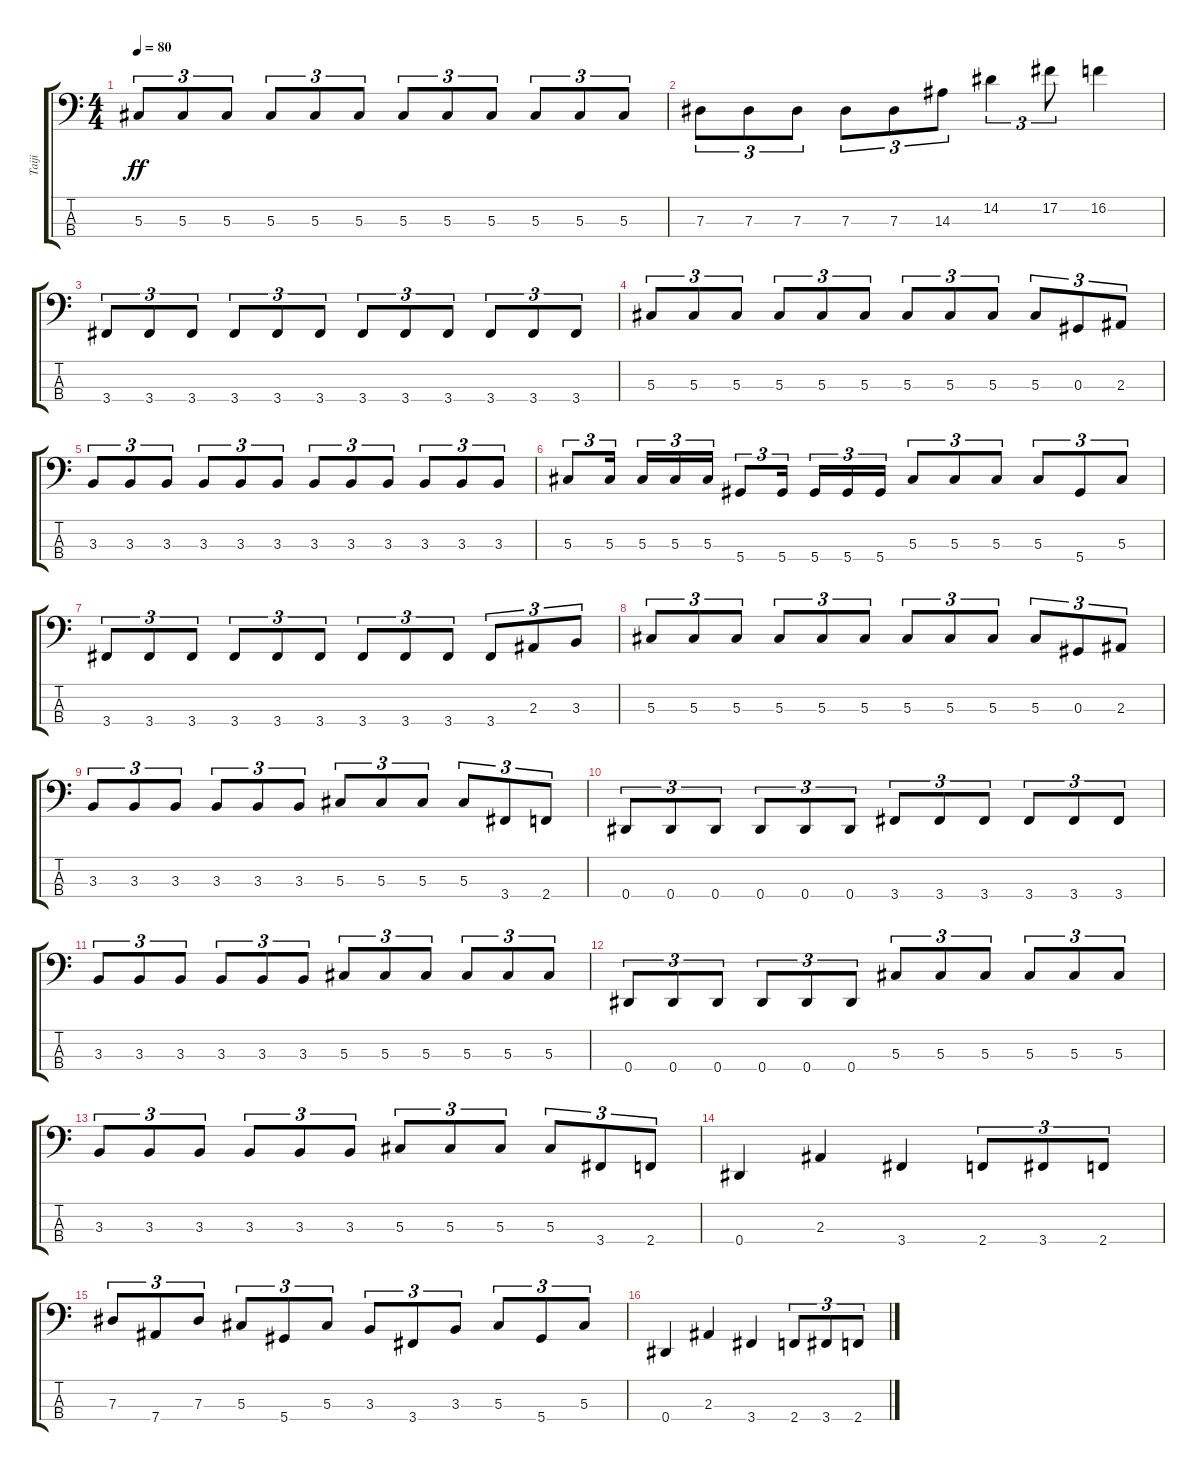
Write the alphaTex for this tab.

\track ("Taiji" "Taiji") {instrument electricbassfinger}
\staff {score tabs}
\tuning (Gb2 Db2 Ab1 Eb1) {hide}
\ts (4 4)
\tempo 80
\clef f4
\ks c
5.3.8{tu (3 2) dy ff} 5.3.8{tu (3 2)} 5.3.8{tu (3 2)} 5.3.8{tu (3 2)} 5.3.8{tu (3 2)} 5.3.8{tu (3 2)} 5.3.8{tu (3 2)} 5.3.8{tu (3 2)} 5.3.8{tu (3 2)} 5.3.8{tu (3 2)} 5.3.8{tu (3 2)} 5.3.8{tu (3 2)} |
7.3.8{tu (3 2)} 7.3.8{tu (3 2)} 7.3.8{tu (3 2)} 7.3.8{tu (3 2)} 7.3.8{tu (3 2)} 14.3.8{tu (3 2)} 14.2.4{tu (3 2)} 17.2.8{tu (3 2)} 16.2.4 |
3.4.8{tu (3 2)} 3.4.8{tu (3 2)} 3.4.8{tu (3 2)} 3.4.8{tu (3 2)} 3.4.8{tu (3 2)} 3.4.8{tu (3 2)} 3.4.8{tu (3 2)} 3.4.8{tu (3 2)} 3.4.8{tu (3 2)} 3.4.8{tu (3 2)} 3.4.8{tu (3 2)} 3.4.8{tu (3 2)} |
5.3.8{tu (3 2)} 5.3.8{tu (3 2)} 5.3.8{tu (3 2)} 5.3.8{tu (3 2)} 5.3.8{tu (3 2)} 5.3.8{tu (3 2)} 5.3.8{tu (3 2)} 5.3.8{tu (3 2)} 5.3.8{tu (3 2)} 5.3.8{tu (3 2)} 0.3.8{tu (3 2)} 2.3.8{tu (3 2)} |
3.3.8{tu (3 2)} 3.3.8{tu (3 2)} 3.3.8{tu (3 2)} 3.3.8{tu (3 2)} 3.3.8{tu (3 2)} 3.3.8{tu (3 2)} 3.3.8{tu (3 2)} 3.3.8{tu (3 2)} 3.3.8{tu (3 2)} 3.3.8{tu (3 2)} 3.3.8{tu (3 2)} 3.3.8{tu (3 2)} |
5.3.8{tu (3 2)} 5.3.16{tu (3 2)} 5.3.16{tu (3 2)} 5.3.16{tu (3 2)} 5.3.16{tu (3 2)} 5.4.8{tu (3 2)} 5.4.16{tu (3 2)} 5.4.16{tu (3 2)} 5.4.16{tu (3 2)} 5.4.16{tu (3 2)} 5.3.8{tu (3 2)} 5.3.8{tu (3 2)} 5.3.8{tu (3 2)} 5.3.8{tu (3 2)} 5.4.8{tu (3 2)} 5.3.8{tu (3 2)} |
3.4.8{tu (3 2)} 3.4.8{tu (3 2)} 3.4.8{tu (3 2)} 3.4.8{tu (3 2)} 3.4.8{tu (3 2)} 3.4.8{tu (3 2)} 3.4.8{tu (3 2)} 3.4.8{tu (3 2)} 3.4.8{tu (3 2)} 3.4.8{tu (3 2)} 2.3.8{tu (3 2)} 3.3.8{tu (3 2)} |
5.3.8{tu (3 2)} 5.3.8{tu (3 2)} 5.3.8{tu (3 2)} 5.3.8{tu (3 2)} 5.3.8{tu (3 2)} 5.3.8{tu (3 2)} 5.3.8{tu (3 2)} 5.3.8{tu (3 2)} 5.3.8{tu (3 2)} 5.3.8{tu (3 2)} 0.3.8{tu (3 2)} 2.3.8{tu (3 2)} |
3.3.8{tu (3 2)} 3.3.8{tu (3 2)} 3.3.8{tu (3 2)} 3.3.8{tu (3 2)} 3.3.8{tu (3 2)} 3.3.8{tu (3 2)} 5.3.8{tu (3 2)} 5.3.8{tu (3 2)} 5.3.8{tu (3 2)} 5.3.8{tu (3 2)} 3.4.8{tu (3 2)} 2.4.8{tu (3 2)} |
0.4.8{tu (3 2)} 0.4.8{tu (3 2)} 0.4.8{tu (3 2)} 0.4.8{tu (3 2)} 0.4.8{tu (3 2)} 0.4.8{tu (3 2)} 3.4.8{tu (3 2)} 3.4.8{tu (3 2)} 3.4.8{tu (3 2)} 3.4.8{tu (3 2)} 3.4.8{tu (3 2)} 3.4.8{tu (3 2)} |
3.3.8{tu (3 2)} 3.3.8{tu (3 2)} 3.3.8{tu (3 2)} 3.3.8{tu (3 2)} 3.3.8{tu (3 2)} 3.3.8{tu (3 2)} 5.3.8{tu (3 2)} 5.3.8{tu (3 2)} 5.3.8{tu (3 2)} 5.3.8{tu (3 2)} 5.3.8{tu (3 2)} 5.3.8{tu (3 2)} |
0.4.8{tu (3 2)} 0.4.8{tu (3 2)} 0.4.8{tu (3 2)} 0.4.8{tu (3 2)} 0.4.8{tu (3 2)} 0.4.8{tu (3 2)} 5.3.8{tu (3 2)} 5.3.8{tu (3 2)} 5.3.8{tu (3 2)} 5.3.8{tu (3 2)} 5.3.8{tu (3 2)} 5.3.8{tu (3 2)} |
3.3.8{tu (3 2)} 3.3.8{tu (3 2)} 3.3.8{tu (3 2)} 3.3.8{tu (3 2)} 3.3.8{tu (3 2)} 3.3.8{tu (3 2)} 5.3.8{tu (3 2)} 5.3.8{tu (3 2)} 5.3.8{tu (3 2)} 5.3.8{tu (3 2)} 3.4.8{tu (3 2)} 2.4.8{tu (3 2)} |
0.4.4 2.3.4 3.4.4 2.4.8{tu (3 2)} 3.4.8{tu (3 2)} 2.4.8{tu (3 2)} |
7.3.8{tu (3 2)} 7.4.8{tu (3 2)} 7.3.8{tu (3 2)} 5.3.8{tu (3 2)} 5.4.8{tu (3 2)} 5.3.8{tu (3 2)} 3.3.8{tu (3 2)} 3.4.8{tu (3 2)} 3.3.8{tu (3 2)} 5.3.8{tu (3 2)} 5.4.8{tu (3 2)} 5.3.8{tu (3 2)} |
0.4.4 2.3.4 3.4.4 2.4.8{tu (3 2)} 3.4.8{tu (3 2)} 2.4.8{tu (3 2)}
